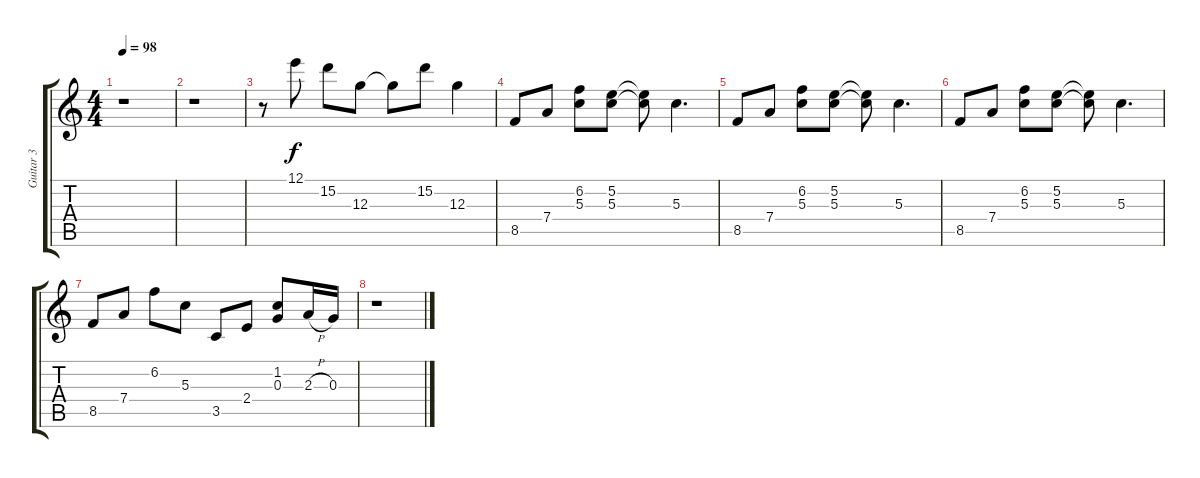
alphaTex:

\track ("Guitar 3" "Guitar 3") {instrument overdrivenguitar}
\staff {score tabs}
\tuning (E4 B3 G3 D3 A2 E2) {hide}
\ts (4 4)
\tempo 98
\clef g2
\ks c
r.1{dy f} |
r.1 |
r.8 12.1.8 15.2.8 12.3.8 12.3{t}.8 15.2.8 12.3.4 |
8.5.8 7.4.8 (6.2 5.3).8 (5.2 5.3).8 (5.2{t} 5.3{t}).8 5.3.4{d} |
8.5.8 7.4.8 (6.2 5.3).8 (5.2 5.3).8 (5.2{t} 5.3{t}).8 5.3.4{d} |
8.5.8 7.4.8 (6.2 5.3).8 (5.2 5.3).8 (5.2{t} 5.3{t}).8 5.3.4{d} |
8.5.8 7.4.8 6.2.8 5.3.8 3.5.8 2.4.8 (1.2 0.3).8 2.3{h}.16 0.3.16 |
r.1
